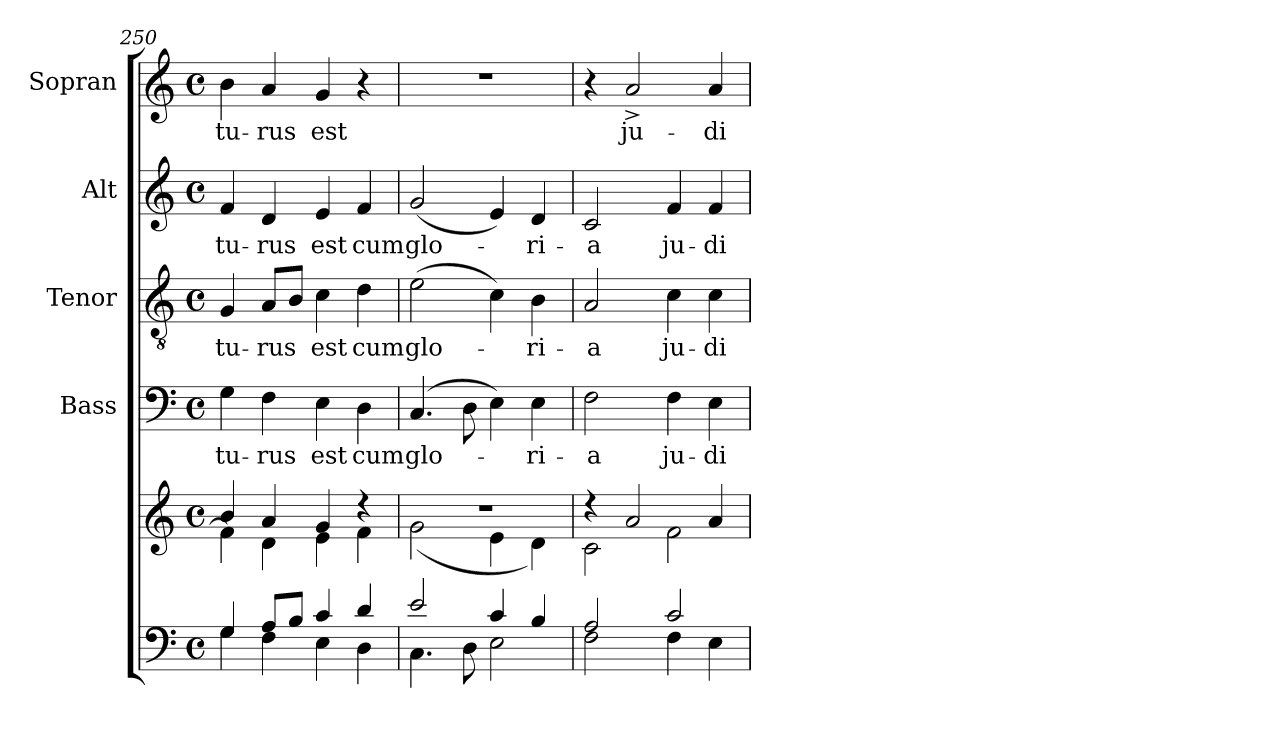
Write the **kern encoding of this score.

**kern	**kern	**kern	**text	**kern	**text	**kern	**text	**kern	**text
*part5	*part5	*part4	*part4	*part3	*part3	*part2	*part2	*part1	*part1
*staff6	*staff5	*staff4	*staff4	*staff3	*staff3	*staff2	*staff2	*staff1	*staff1
*	*	*I"Bass	*	*I"Tenor	*	*I"Alt	*	*I"Sopran	*
*	*	*I'B.	*	*I'T.	*	*I'A.	*	*I'S.	*
*clefF4	*clefG2	*clefF4	*	*clefGv2	*	*clefG2	*	*clefG2	*
*k[]	*k[]	*k[]	*	*k[]	*	*k[]	*	*k[]	*
*C:	*C:	*C:	*	*C:	*	*C:	*	*C:	*
*M4/4	*M4/4	*M4/4	*	*M4/4	*	*M4/4	*	*M4/4	*
*met(c)	*met(c)	*met(c)	*	*met(c)	*	*met(c)	*	*met(c)	*
=250	=250	=250	=250	=250	=250	=250	=250	=250	=250
*^	*^	*	*	*	*	*	*	*	*
!	!	!	!	!	!LO:LY:b	!	!LO:LY:b	!	!LO:LY:b	!	!LO:LY:b
4G/	4G\	4b/	4f\]	4G\	-tu-	4G/	-tu-	4f/	-tu-	4b\	-tu-
!	!	!	!	!	!LO:LY:b	!	!LO:LY:b	!	!LO:LY:b	!	!LO:LY:b
8A/L	4F\	4a/	4d\	4F\	-rus	8A/L	-rus	4d/	-rus	4a/	-rus
8B/J	.	.	.	.	.	8B/J	.	.	.	.	.
!	!	!	!	!	!LO:LY:b	!	!LO:LY:b	!	!LO:LY:b	!	!LO:LY:b
4c/	4E\	4g/	4e\	4E\	est	4c\	est	4e/	est	4g/	est
!	!	!	!	!	!LO:LY:b	!	!LO:LY:b	!	!LO:LY:b	!	!
4d/	4D\	4rdd	4f\	4D\	cum	4d\	cum	4f/	cum	4r	.
=251	=251	=251	=251	=251	=251	=251	=251	=251	=251	=251	=251
!	!	!	!	!	!LO:LY:b	!	!LO:LY:b	!	!LO:LY:b	!	!
2e/	4.C\	1rdd	(<2g\	(4.C/	glo-	(>2e\	glo-	(<2g/	glo-	1r	.
.	8D\	.	.	8D\	.	.	.	.	.	.	.
4c/	2E\	.	4e\	4E\)	.	4c\)	.	4e/)	.	.	.
!	!	!	!	!	!LO:LY:b	!	!LO:LY:b	!	!LO:LY:b	!	!
4B/	.	.	4d\)	4E\	-ri-	4B\	-ri-	4d/	-ri-	.	.
=252	=252	=252	=252	=252	=252	=252	=252	=252	=252	=252	=252
!	!	!	!	!	!LO:LY:b	!	!LO:LY:b	!	!LO:LY:b	!	!
2A/	2F\	4rdd	2c\	2F\	-a	2A/	-a	2c/	-a	4r	.
!	!	!	!	!	!	!	!	!	!	!	!LO:LY:b
.	.	2a/	.	.	.	.	.	.	.	2a^>/	ju-
!	!	!	!	!	!LO:LY:b	!	!LO:LY:b	!	!LO:LY:b	!	!
2c/	4F\	.	2f\	4F\	ju-	4c\	ju-	4f/	ju-	.	.
!	!	!	!	!	!LO:LY:b	!	!LO:LY:b	!	!LO:LY:b	!	!LO:LY:b
.	4E\	4a/	.	4E\	-di-	4c\	-di-	4f/	-di-	4a/	-di-
*v	*v	*	*	*	*	*	*	*	*	*	*
*	*v	*v	*	*	*	*	*	*	*	*
=	=	=	=	=	=	=	=	=	=
*-	*-	*-	*-	*-	*-	*-	*-	*-	*-
